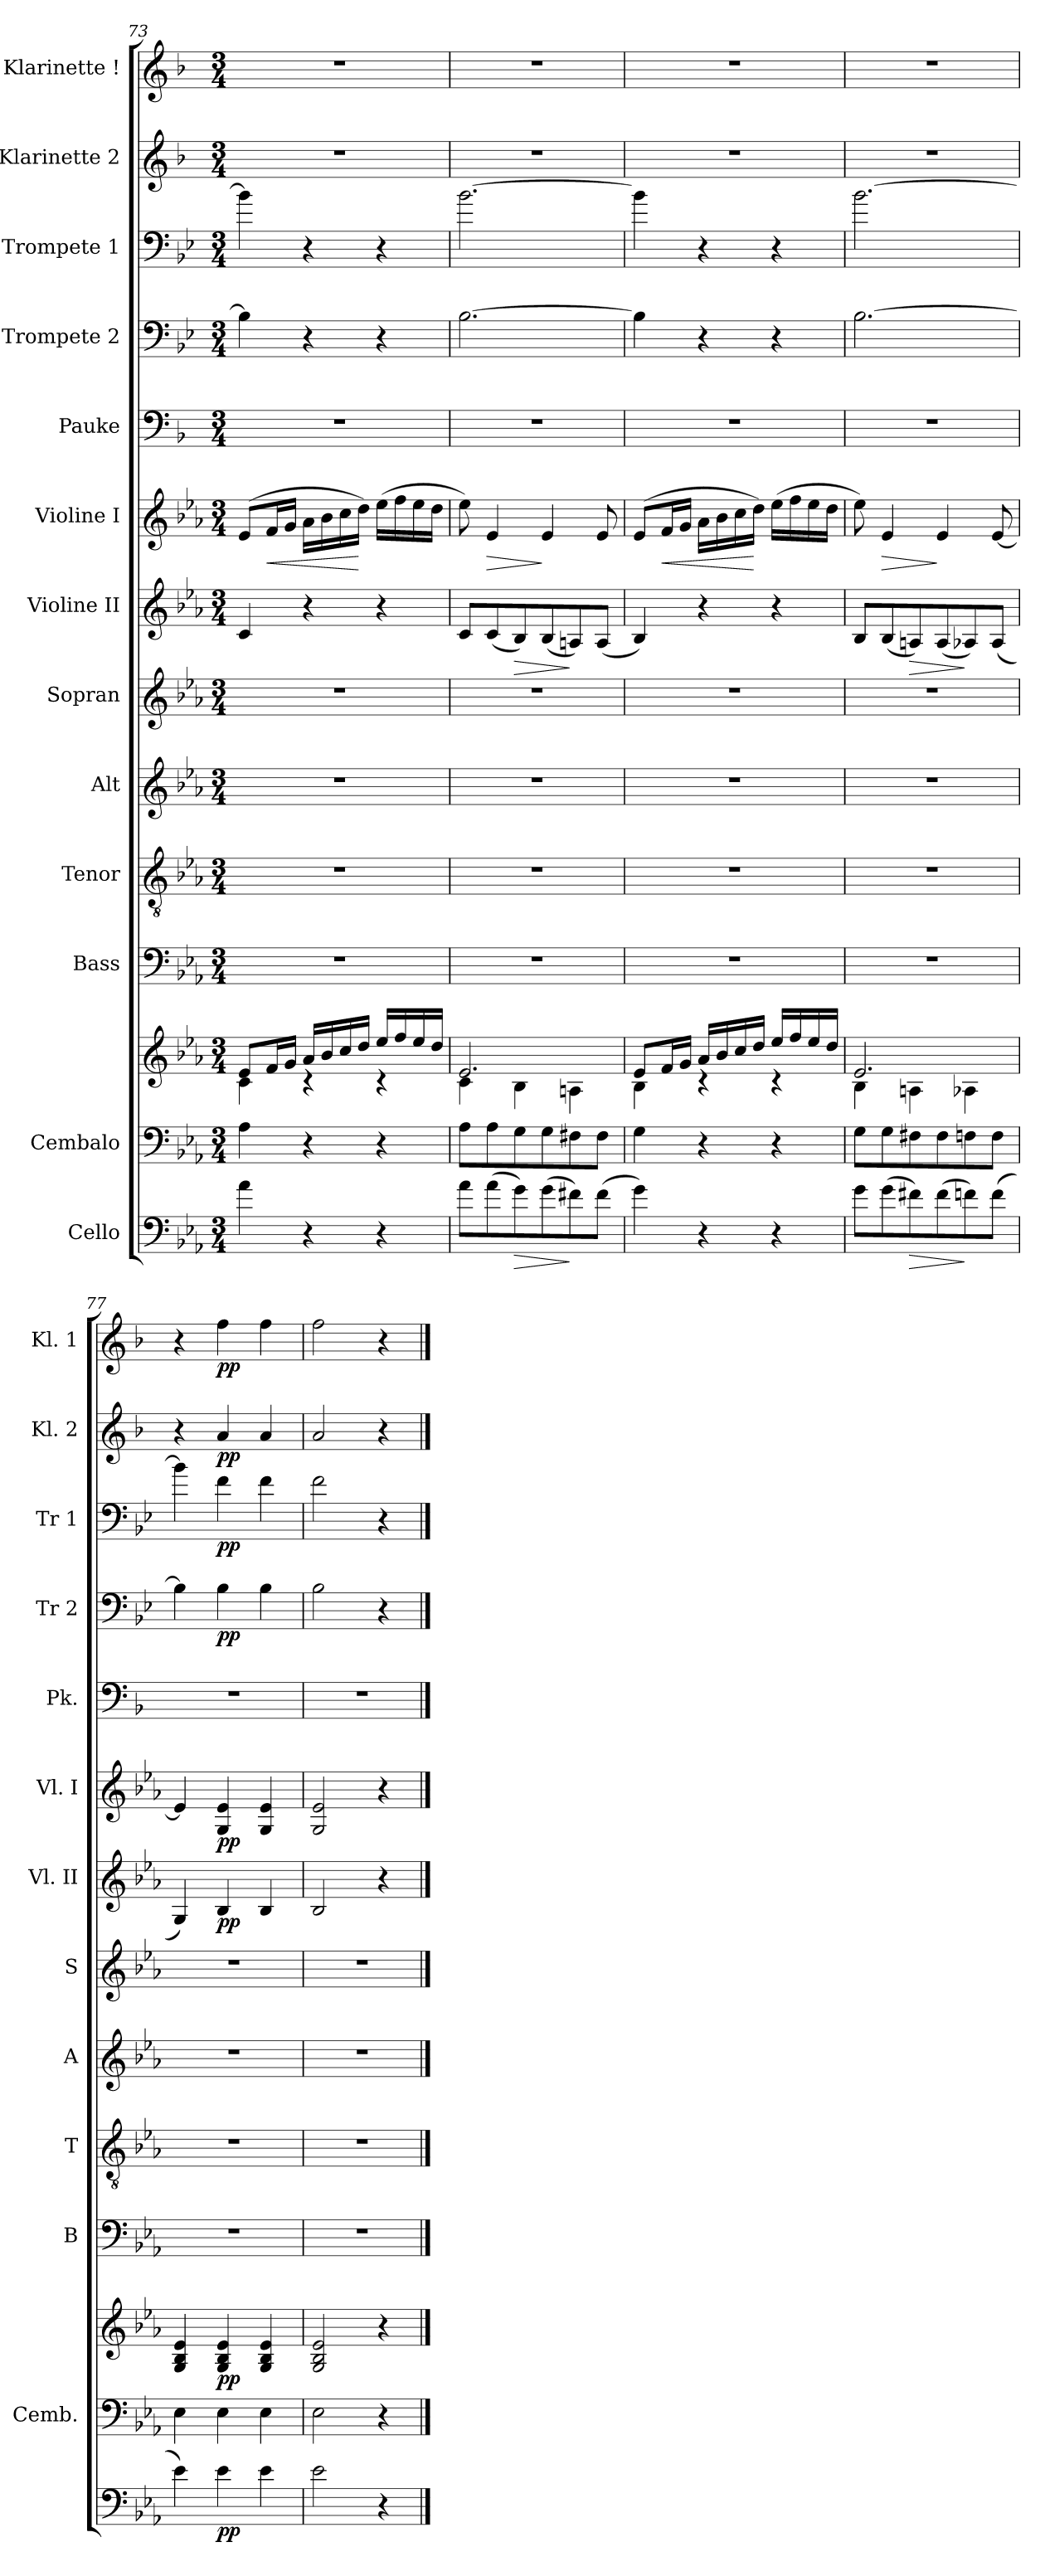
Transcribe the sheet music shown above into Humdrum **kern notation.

**kern	**dynam	**kern	**kern	**dynam	**kern	**kern	**kern	**kern	**kern	**dynam	**kern	**dynam	**kern	**kern	**dynam	**kern	**dynam	**kern	**dynam	**kern	**dynam
*part13	*part13	*part12	*part12	*part12	*part11	*part10	*part9	*part8	*part7	*part7	*part6	*part6	*part5	*part4	*part4	*part3	*part3	*part2	*part2	*part1	*part1
*staff14	*staff14	*staff13	*staff12	*staff12/13	*staff11	*staff10	*staff9	*staff8	*staff7	*staff7	*staff6	*staff6	*staff5	*staff4	*staff4	*staff3	*staff3	*staff2	*staff2	*staff1	*staff1
*I"Cello	*	*I"Cembalo	*	*	*I"Bass	*I"Tenor	*I"Alt	*I"Sopran	*I"Violine II	*	*I"Violine I	*	*I"Pauke	*I"Trompete 2	*	*I"Trompete 1	*	*I"Klarinette 2	*	*I"Klarinette !	*
*	*	*I'Cemb.	*	*	*I'B	*I'T	*I'A	*I'S	*I'Vl. II	*	*I'Vl. I	*	*I'Pk.	*I'Tr 2	*	*I'Tr 1	*	*I'Kl. 2	*	*I'Kl. 1	*
!!LO:PB:g=z
*clefF4	*	*clefF4	*clefG2	*	*clefF4	*clefGv2	*clefG2	*clefG2	*clefG2	*	*clefG2	*	*clefF4	*clefF4	*	*clefF4	*	*clefG2	*	*clefG2	*
*ITrd7c12	*	*	*	*	*	*	*	*	*	*	*	*	*ITrd1c2	*ITrd4c7	*	*ITrd4c7	*	*ITrd1c2	*	*ITrd1c2	*
*k[b-e-a-]	*	*k[b-e-a-]	*k[b-e-a-]	*	*k[b-e-a-]	*k[b-e-a-]	*k[b-e-a-]	*k[b-e-a-]	*k[b-e-a-]	*	*k[b-e-a-]	*	*k[b-e-a-]	*k[b-e-a-]	*	*k[b-e-a-]	*	*k[b-e-a-]	*	*k[b-e-a-]	*
*E-:	*	*E-:	*E-:	*	*E-:	*E-:	*E-:	*E-:	*E-:	*	*E-:	*	*E-:	*E-:	*	*E-:	*	*E-:	*	*E-:	*
*M3/4	*	*M3/4	*M3/4	*	*M3/4	*M3/4	*M3/4	*M3/4	*M3/4	*	*M3/4	*	*M3/4	*M3/4	*	*M3/4	*	*M3/4	*	*M3/4	*
=73	=73	=73	=73	=73	=73	=73	=73	=73	=73	=73	=73	=73	=73	=73	=73	=73	=73	=73	=73	=73	=73
*	*	*	*^	*	*	*	*	*	*	*	*	*	*	*	*	*	*	*	*	*	*
4A-\	.	4A-\	8e-/L	4c\	.	2.r	2.r	2.r	2.r	4c/	.	(>8e-/L	.	2.r	4E-\]	.	4e-\]	.	2.r	.	2.r	.
!	!	!	!	!	!	!	!	!	!	!	!	!	!LO:HP:b	!	!	!	!	!	!	!	!	!
.	.	.	16f/L	.	.	.	.	.	.	.	.	16f/L	<	.	.	.	.	.	.	.	.	.
.	.	.	16g/JJ	.	.	.	.	.	.	.	.	16g/JJ	.	.	.	.	.	.	.	.	.	.
4r	.	4r	16a-/LL	4rc	.	.	.	.	.	4r	.	16a-\LL	.	.	4r	.	4r	.	.	.	.	.
.	.	.	16b-/	.	.	.	.	.	.	.	.	16b-\	.	.	.	.	.	.	.	.	.	.
.	.	.	16cc/	.	.	.	.	.	.	.	.	16cc\	.	.	.	.	.	.	.	.	.	.
.	.	.	16dd/JJ	.	.	.	.	.	.	.	.	16dd\JJ)	[	.	.	.	.	.	.	.	.	.
4r	.	4r	16ee-/LL	4rc	.	.	.	.	.	4r	.	(>16ee-\LL	.	.	4r	.	4r	.	.	.	.	.
.	.	.	16ff/	.	.	.	.	.	.	.	.	16ff\	.	.	.	.	.	.	.	.	.	.
.	.	.	16ee-/	.	.	.	.	.	.	.	.	16ee-\	.	.	.	.	.	.	.	.	.	.
.	.	.	16dd/JJ	.	.	.	.	.	.	.	.	16dd\JJ	.	.	.	.	.	.	.	.	.	.
=74	=74	=74	=74	=74	=74	=74	=74	=74	=74	=74	=74	=74	=74	=74	=74	=74	=74	=74	=74	=74	=74	=74
8A-\L	.	8A-\L	2.e-/	4c\	.	2.r	2.r	2.r	2.r	8c/L	.	8ee-\)	.	2.r	[2.E-\	.	[2.e-\	.	2.r	.	2.r	.
!	!	!	!	!	!	!	!	!	!	!	!	!	!LO:HP:b	!	!	!	!	!	!	!	!	!
(>8A-\	.	8A-\	.	.	.	.	.	.	.	(<8c/	.	4e-/	>	.	.	.	.	.	.	.	.	.
!	!LO:HP:b	!	!	!	!	!	!	!	!	!	!LO:HP:b	!	!	!	!	!	!	!	!	!	!	!
8G\)	>	8G\	.	4B-\	.	.	.	.	.	8B-/)	>	.	.	.	.	.	.	.	.	.	.	.
(>8G\	.	8G\	.	.	.	.	.	.	.	(<8B-/	.	4e-/	]	.	.	.	.	.	.	.	.	.
8F#X\)	]	8F#X\	.	4An\	.	.	.	.	.	8An/)	]	.	.	.	.	.	.	.	.	.	.	.
(>8F#\J	.	8F#\J	.	.	.	.	.	.	.	(<8A/J	.	8e-/	.	.	.	.	.	.	.	.	.	.
=75	=75	=75	=75	=75	=75	=75	=75	=75	=75	=75	=75	=75	=75	=75	=75	=75	=75	=75	=75	=75	=75	=75
4G\)	.	4G\	8e-/L	4B-\	.	2.r	2.r	2.r	2.r	4B-/)	.	(>8e-/L	.	2.r	4E-\]	.	4e-\]	.	2.r	.	2.r	.
!	!	!	!	!	!	!	!	!	!	!	!	!	!LO:HP:b	!	!	!	!	!	!	!	!	!
.	.	.	16f/L	.	.	.	.	.	.	.	.	16f/L	<	.	.	.	.	.	.	.	.	.
.	.	.	16g/JJ	.	.	.	.	.	.	.	.	16g/JJ	.	.	.	.	.	.	.	.	.	.
4r	.	4r	16a-/LL	4rc	.	.	.	.	.	4r	.	16a-\LL	.	.	4r	.	4r	.	.	.	.	.
.	.	.	16b-/	.	.	.	.	.	.	.	.	16b-\	.	.	.	.	.	.	.	.	.	.
.	.	.	16cc/	.	.	.	.	.	.	.	.	16cc\	.	.	.	.	.	.	.	.	.	.
.	.	.	16dd/JJ	.	.	.	.	.	.	.	.	16dd\JJ)	[	.	.	.	.	.	.	.	.	.
4r	.	4r	16ee-/LL	4rc	.	.	.	.	.	4r	.	(>16ee-\LL	.	.	4r	.	4r	.	.	.	.	.
.	.	.	16ff/	.	.	.	.	.	.	.	.	16ff\	.	.	.	.	.	.	.	.	.	.
.	.	.	16ee-/	.	.	.	.	.	.	.	.	16ee-\	.	.	.	.	.	.	.	.	.	.
.	.	.	16dd/JJ	.	.	.	.	.	.	.	.	16dd\JJ	.	.	.	.	.	.	.	.	.	.
=76	=76	=76	=76	=76	=76	=76	=76	=76	=76	=76	=76	=76	=76	=76	=76	=76	=76	=76	=76	=76	=76	=76
8G\L	.	8G\L	2.e-/	4B-\	.	2.r	2.r	2.r	2.r	8B-/L	.	8ee-\)	.	2.r	[2.E-\	.	[2.e-\	.	2.r	.	2.r	.
!	!	!	!	!	!	!	!	!	!	!	!	!	!LO:HP:b	!	!	!	!	!	!	!	!	!
(>8G\	.	8G\	.	.	.	.	.	.	.	(<8B-/	.	4e-/	>	.	.	.	.	.	.	.	.	.
!	!LO:HP:b	!	!	!	!	!	!	!	!	!	!LO:HP:b	!	!	!	!	!	!	!	!	!	!	!
8F#X\)	>	8F#X\	.	4An\	.	.	.	.	.	8An/)	>	.	.	.	.	.	.	.	.	.	.	.
(>8F#\	.	8F#\	.	.	.	.	.	.	.	(<8A/	.	4e-/	]	.	.	.	.	.	.	.	.	.
8Fn\)	]	8Fn\	.	4A-X\	.	.	.	.	.	8A-X/)	]	.	.	.	.	.	.	.	.	.	.	.
(>8F\J	.	8F\J	.	.	.	.	.	.	.	(<8A-/J	.	[8e-/	.	.	.	.	.	.	.	.	.	.
*	*	*	*v	*v	*	*	*	*	*	*	*	*	*	*	*	*	*	*	*	*	*	*
=77	=77	=77	=77	=77	=77	=77	=77	=77	=77	=77	=77	=77	=77	=77	=77	=77	=77	=77	=77	=77	=77
4E-\)	.	4E-\	4G/ 4B-/ 4e-/	.	2.r	2.r	2.r	2.r	4G/)	.	4e-/]	.	2.r	4E-\]	.	4e-\]	.	4r	.	4r	.
!	!LO:DY:b	!	!	!LO:DY:b	!	!	!	!	!	!LO:DY:b	!	!LO:DY:b	!	!	!LO:DY:b	!	!LO:DY:b	!	!LO:DY:b	!	!LO:DY:b
4E-\	pp	4E-\	4G/ 4B-/ 4e-/	pp	.	.	.	.	4B-/	pp	4G/ 4e-/	pp	.	4E-\	pp	4B-\	pp	4g/	pp	4ee-\	pp
4E-\	.	4E-\	4G/ 4B-/ 4e-/	.	.	.	.	.	4B-/	.	4G/ 4e-/	.	.	4E-\	.	4B-\	.	4g/	.	4ee-\	.
=78	=78	=78	=78	=78	=78	=78	=78	=78	=78	=78	=78	=78	=78	=78	=78	=78	=78	=78	=78	=78	=78
2E-\	.	2E-\	2G/ 2B-/ 2e-/	.	2.r	2.r	2.r	2.r	2B-/	.	2G/ 2e-/	.	2.r	2E-\	.	2B-\	.	2g/	.	2ee-\	.
4r	.	4r	4r	.	.	.	.	.	4r	.	4r	.	.	4r	.	4r	.	4r	.	4r	.
==	==	==	==	==	==	==	==	==	==	==	==	==	==	==	==	==	==	==	==	==	==
*-	*-	*-	*-	*-	*-	*-	*-	*-	*-	*-	*-	*-	*-	*-	*-	*-	*-	*-	*-	*-	*-
